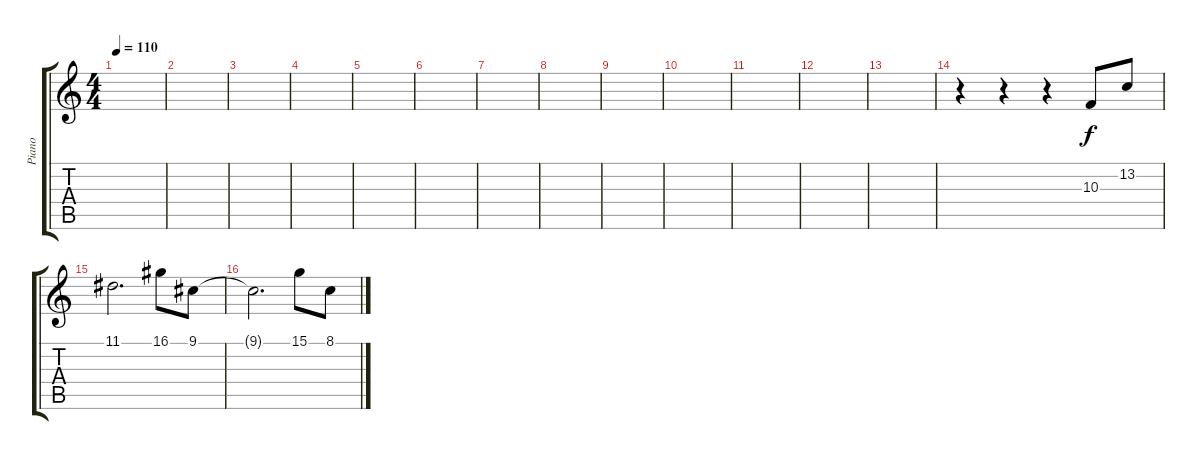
\track ("Piano" "Piano") {instrument acousticgrandpiano}
\staff {score tabs}
\tuning (E4 B3 G3 D3 A2 E2) {hide}
\ts (4 4)
\tempo 110
\clef g2
\ks c
|
|
|
|
|
|
|
|
|
|
|
|
|
r.4 r.4 r.4 10.3.8 13.2.8 |
11.1.2{d} 16.1.8 9.1.8 |
9.1{t}.2{d} 15.1.8 8.1.8
